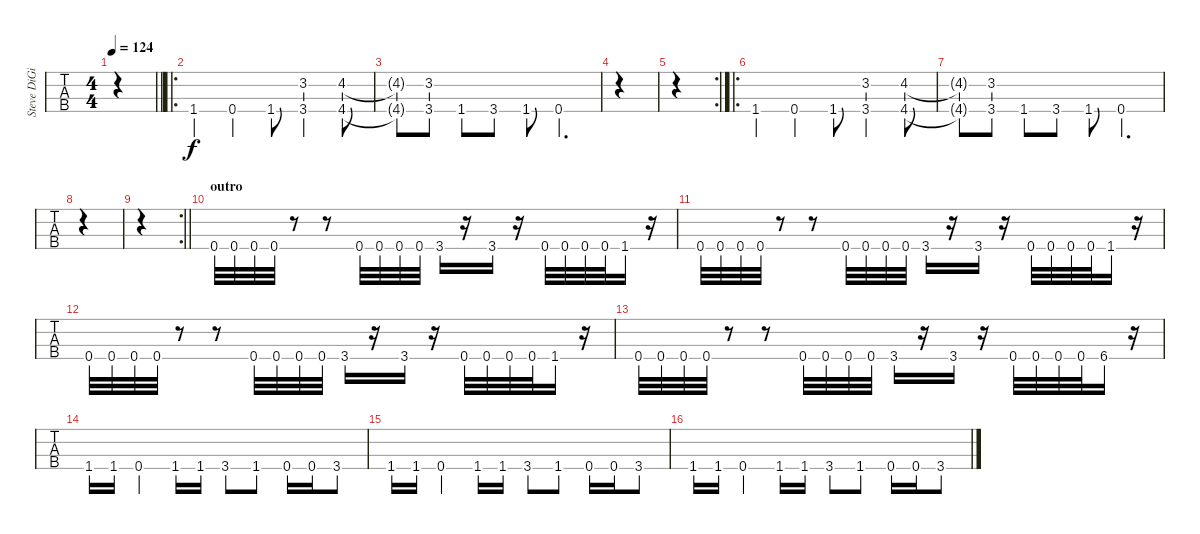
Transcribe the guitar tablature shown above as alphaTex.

\track ("Steve DiGiorgio" "Steve DiGi") {instrument electricbassfinger}
\staff {tabs}
\tuning (Gb2 Db2 Ab1 Db1) {hide}
\ts (4 4)
\tempo 124
\clef f4
\barLineRight lightlight
\ks c
|
\ro
1.4.4 0.4.4 1.4.8 (3.2 3.4).4 (4.2 4.4).8 |
(4.2{t} 4.4{t}).8 (3.2 3.4).8 1.4.8 3.4.8 1.4.8 0.4.4{d} |
|
\rc 2
|
\ro
1.4.4 0.4.4 1.4.8 (3.2 3.4).4 (4.2 4.4).8 |
(4.2{t} 4.4{t}).8 (3.2 3.4).8 1.4.8 3.4.8 1.4.8 0.4.4{d} |
|
\rc 2
\barLineRight lightlight
|
\section ("" "outro")
0.4.32 0.4.32 0.4.32 0.4.32 r.8 r.8 0.4.32 0.4.32 0.4.32 0.4.32 3.4.16 r.16 3.4.16 r.16 0.4.32 0.4.32 0.4.32 0.4.32 1.4.16 r.16 |
0.4.32 0.4.32 0.4.32 0.4.32 r.8 r.8 0.4.32 0.4.32 0.4.32 0.4.32 3.4.16 r.16 3.4.16 r.16 0.4.32 0.4.32 0.4.32 0.4.32 1.4.16 r.16 |
0.4.32 0.4.32 0.4.32 0.4.32 r.8 r.8 0.4.32 0.4.32 0.4.32 0.4.32 3.4.16 r.16 3.4.16 r.16 0.4.32 0.4.32 0.4.32 0.4.32 1.4.16 r.16 |
0.4.32 0.4.32 0.4.32 0.4.32 r.8 r.8 0.4.32 0.4.32 0.4.32 0.4.32 3.4.16 r.16 3.4.16 r.16 0.4.32 0.4.32 0.4.32 0.4.32 6.4.16 r.16 |
1.4.16 1.4.16 0.4.4 1.4.16 1.4.16 3.4.8 1.4.8 0.4.16 0.4.16 3.4.8 |
1.4.16 1.4.16 0.4.4 1.4.16 1.4.16 3.4.8 1.4.8 0.4.16 0.4.16 3.4.8 |
1.4.16 1.4.16 0.4.4 1.4.16 1.4.16 3.4.8 1.4.8 0.4.16 0.4.16 3.4.8
